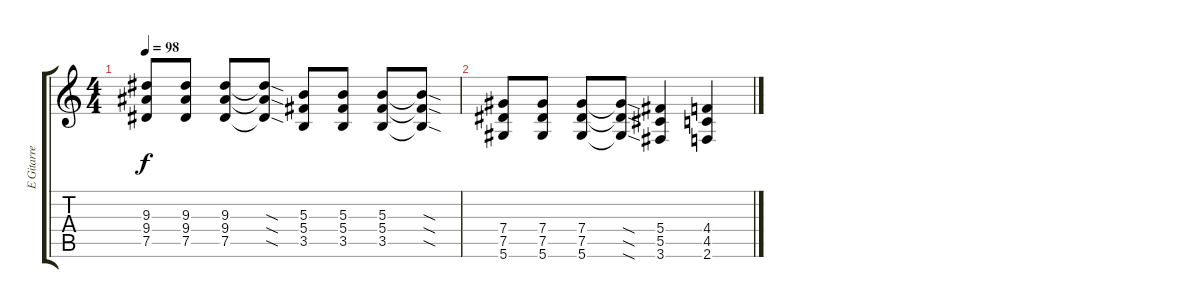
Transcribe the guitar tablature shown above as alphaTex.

\track ("E Gitarre Rythm 2" "E Gitarre ") {instrument distortionguitar}
\staff {score tabs}
\tuning (Eb4 Bb3 Gb3 Db3 Ab2 Eb2) {hide}
\ts (4 4)
\tempo 98
\clef g2
\ks c
(9.3 9.4 7.5).8{dy f} (9.3 9.4 7.5).8 (9.3 9.4 7.5).8 (9.3{sod t} 9.4{sod t} 7.5{sod t}).8 (5.3 5.4 3.5).8 (5.3 5.4 3.5).8 (5.3 5.4 3.5).8 (5.3{sod t} 5.4{sod t} 3.5{sod t}).8 |
(7.4 7.5 5.6).8 (7.4 7.5 5.6).8 (7.4 7.5 5.6).8 (7.4{sod t} 7.5{sod t} 5.6{sod t}).8 (5.4 5.5 3.6).4 (4.4 4.5 2.6).4
